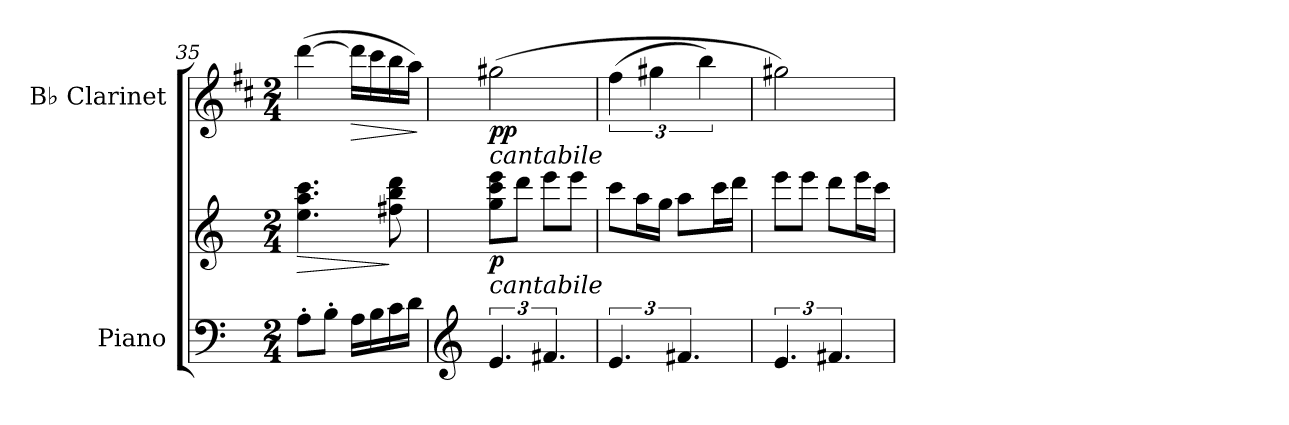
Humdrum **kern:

**kern	**kern	**dynam	**kern	**dynam
*part2	*part2	*part2	*part1	*part1
*staff3	*staff2	*staff2/3	*staff1	*staff1
*I"Piano	*	*	*I"B♭ Clarinet	*
*I'Pno.	*	*	*I'B♭ Cl.	*
*clefF4	*clefG2	*	*clefG2	*
*	*	*	*ITrd1c2	*
*k[]	*k[]	*	*k[]	*
*M2/4	*M2/4	*	*M2/4	*
=35	=35	=35	=35	=35
!	!	!LO:HP:b	!	!
8A'\L	4.ee\ 4.aa\ 4.ccc\	>	(>[4ccc\	.
8B'\J	.	.	.	.
!	!	!	!	!LO:HP:b
16A\LL	.	.	16ccc\LL]	>
16B\	.	.	16bb\	.
16c\	8ff#X\ 8bb\ 8ddd\	]	16aa\	.
16d\JJ	.	.	16gg\JJ)	.
.	.	.	.	]
!!LO:LB:g=z
=36	=36	=36	=36	=36
*clefG2	*	*	*	*
!	!	!	!LO:TX:b:i:t=cantabile	!
!LO:TX:a:i:t=cantabile	!	!	!	!
!	!	!LO:DY:b	!	!LO:DY:b
6.e/	8gg\ 8ccc\ 8eee\L	p	(>2ff#X\	pp
.	8ddd\J	.	.	.
6.f#X/	8eee\L	.	.	.
.	8eee\J	.	.	.
=37	=37	=37	=37	=37
6.e/	8ccc\L	.	(>6ee\	.
.	16aa\L	.	.	.
.	.	.	6ff#X\	.
.	16gg\JJ	.	.	.
6.f#X/	8aa\L	.	.	.
.	.	.	6aa\)	.
.	16ccc\L	.	.	.
.	16ddd\JJ	.	.	.
=38	=38	=38	=38	=38
6.e/	8eee\L	.	2ff#X\)	.
.	8eee\J	.	.	.
6.f#X/	8ddd\L	.	.	.
.	16eee\L	.	.	.
.	16ccc\JJ	.	.	.
=	=	=	=	=
*-	*-	*-	*-	*-
